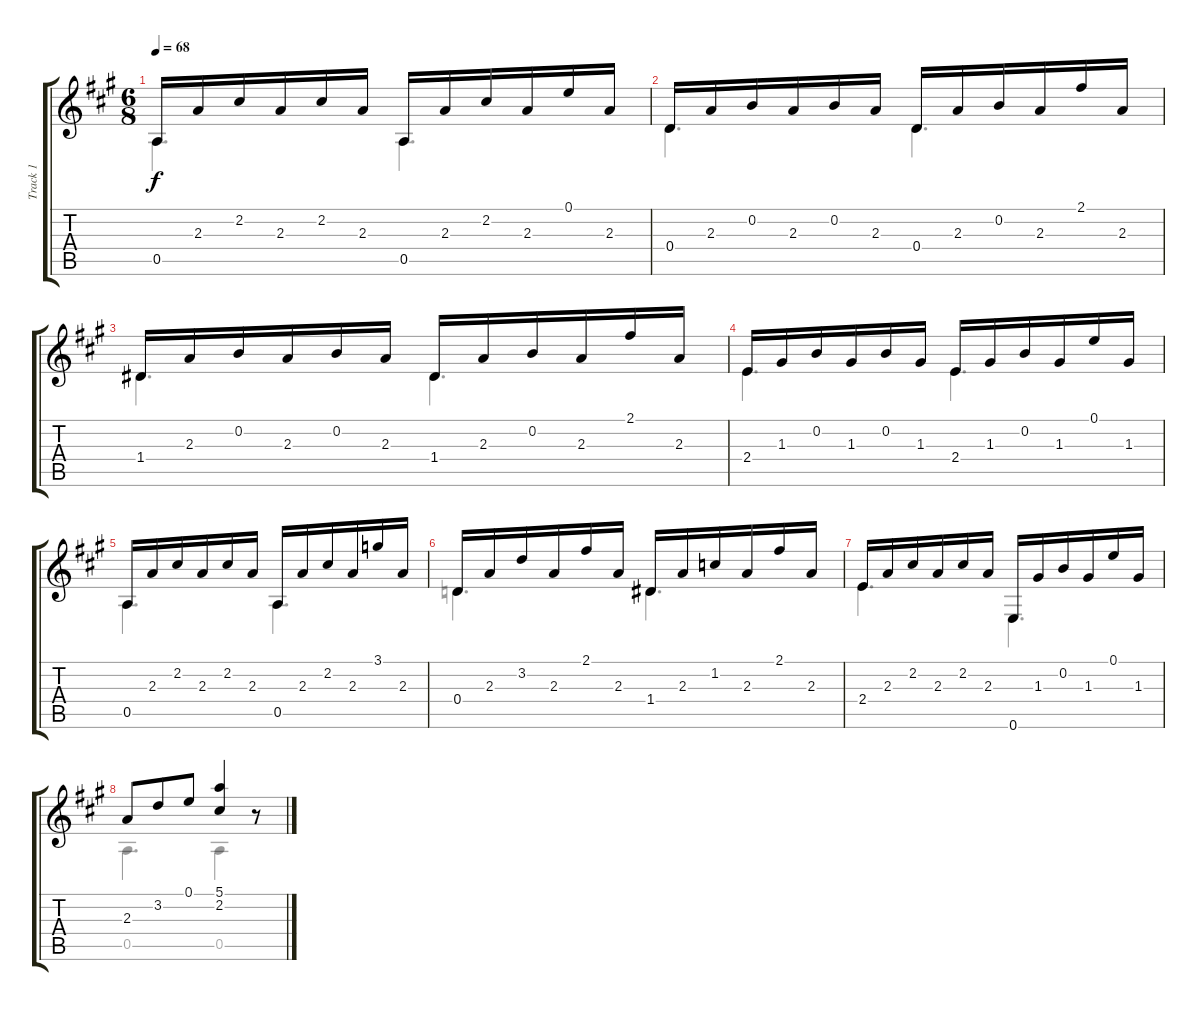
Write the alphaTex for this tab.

\track ("Track 1" "Track 1") {instrument acousticguitarsteel}
\staff {score tabs}
\tuning (E4 B3 G3 D3 A2 E2) {hide}
\voice
\ts (6 8)
\tempo 68
\clef g2
\ks a
0.5.16{dy f instrument acousticguitarsteel} 2.3.16 2.2.16 2.3.16{beam merge} 2.2.16 2.3.16 0.5.16 2.3.16 2.2.16 2.3.16{beam merge} 0.1.16 2.3.16 |
0.4.16 2.3.16 0.2.16 2.3.16{beam merge} 0.2.16 2.3.16 0.4.16 2.3.16 0.2.16 2.3.16{beam merge} 2.1.16 2.3.16 |
1.4.16 2.3.16 0.2.16 2.3.16{beam merge} 0.2.16 2.3.16 1.4.16 2.3.16 0.2.16 2.3.16{beam merge} 2.1.16 2.3.16 |
2.4.16 1.3.16 0.2.16 1.3.16{beam merge} 0.2.16 1.3.16 2.4.16 1.3.16 0.2.16 1.3.16{beam merge} 0.1.16 1.3.16 |
0.5.16 2.3.16 2.2.16 2.3.16{beam merge} 2.2.16 2.3.16 0.5.16 2.3.16 2.2.16 2.3.16{beam merge} 3.1.16 2.3.16 |
0.4.16 2.3.16 3.2.16 2.3.16{beam merge} 2.1.16 2.3.16 1.4.16 2.3.16 1.2.16 2.3.16{beam merge} 2.1.16 2.3.16 |
2.4.16 2.3.16 2.2.16 2.3.16{beam merge} 2.2.16 2.3.16 0.6.16 1.3.16 0.2.16 1.3.16{beam merge} 0.1.16 1.3.16 |
2.3.8 3.2.8 0.1.8 (5.1 2.2).4 r.8
\voice
\clef g2
\ottava regular
\simile none
\ks a
0.5.4{d dy f} 0.5.4{d} |
0.4.4{d} 0.4.4{d} |
1.4.4{d} 1.4.4{d} |
2.4.4{d} 2.4.4{d} |
0.5.4{d} 0.5.4{d} |
0.4.4{d} 1.4.4{d} |
2.4.4{d} 0.6.4{d} |
0.5.4{d} 0.5.4 r.8
